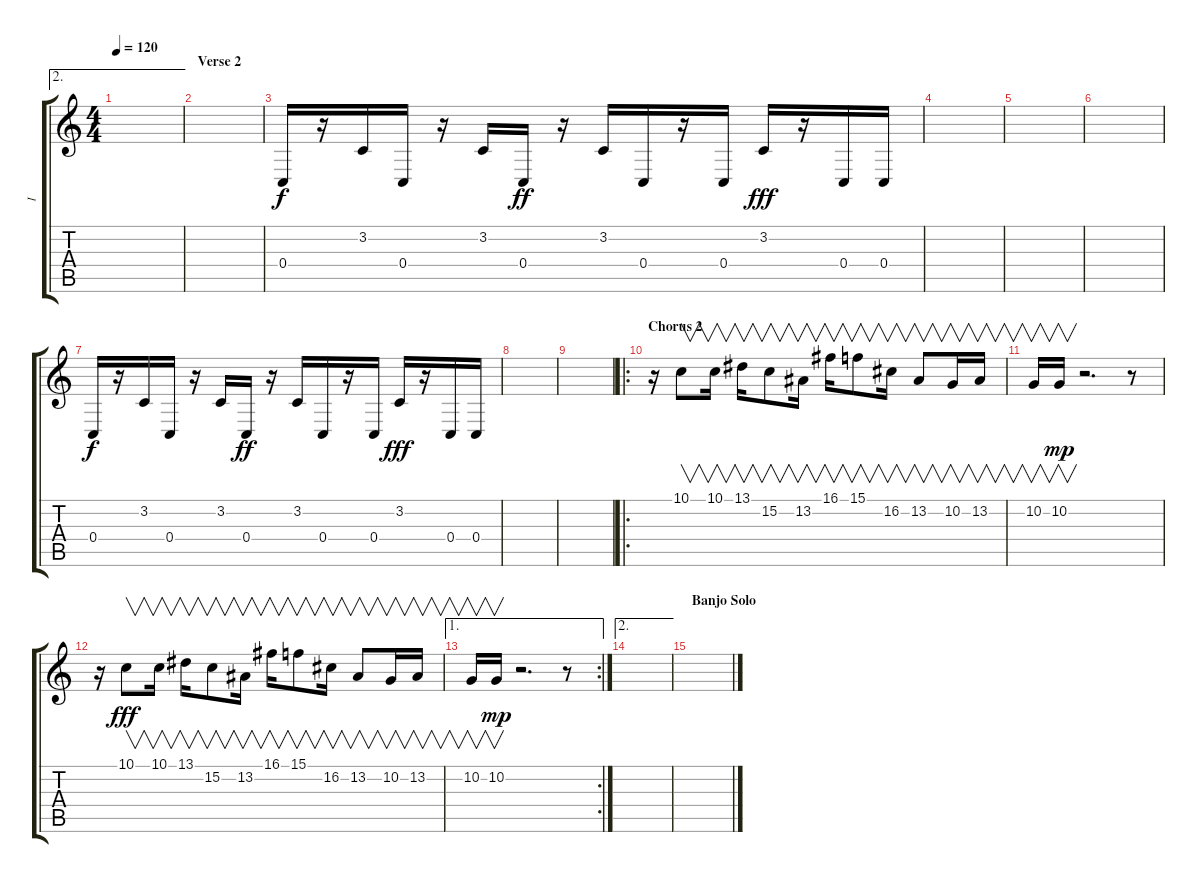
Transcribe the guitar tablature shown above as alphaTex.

\track ("I" "I") {instrument celesta}
\staff {score tabs}
\tuning (D4 A3 F3 C3 G2 C2) {hide}
\ae 2
\ts (4 4)
\tempo 120
\clef g2
\ks c
|
\section ("" "Verse 2")
|
0.4.16{dy f balance 0} r.16 3.2.16 0.4.16{balance 16} r.16 3.2.16{balance 0} 0.4.16{dy ff} r.16 3.2.16{balance 16} 0.4.16 r.16 0.4.16{balance 0} 3.2.16{dy fff} r.16 0.4.16{balance 16} 0.4.16 |
|
|
|
0.4.16{dy f balance 0} r.16 3.2.16 0.4.16{balance 16} r.16 3.2.16{balance 0} 0.4.16{dy ff} r.16 3.2.16{balance 16} 0.4.16 r.16 0.4.16{balance 0} 3.2.16{dy fff} r.16 0.4.16{balance 16} 0.4.16 |
|
|
\ro
\section ("" "Chorus 2")
r.16 10.1.8{v} 10.1.16{v} 13.1.16{v} 15.2.8{v} 13.2.16{v} 16.1.16{v} 15.1.8{v} 16.2.16{v} 13.2.8{v} 10.2.16{v} 13.2.16{v} |
10.2.16{v} 10.2.16{v dy mp} r.2{d} r.8 |
r.16 10.1.8{v dy fff} 10.1.16{v} 13.1.16{v} 15.2.8{v} 13.2.16{v} 16.1.16{v} 15.1.8{v} 16.2.16{v} 13.2.8{v} 10.2.16{v} 13.2.16{v} |
\ae 1
\rc 2
10.2.16{v} 10.2.16{v dy mp} r.2{d} r.8 |
\ae 2
|
\section ("" "Banjo Solo")
